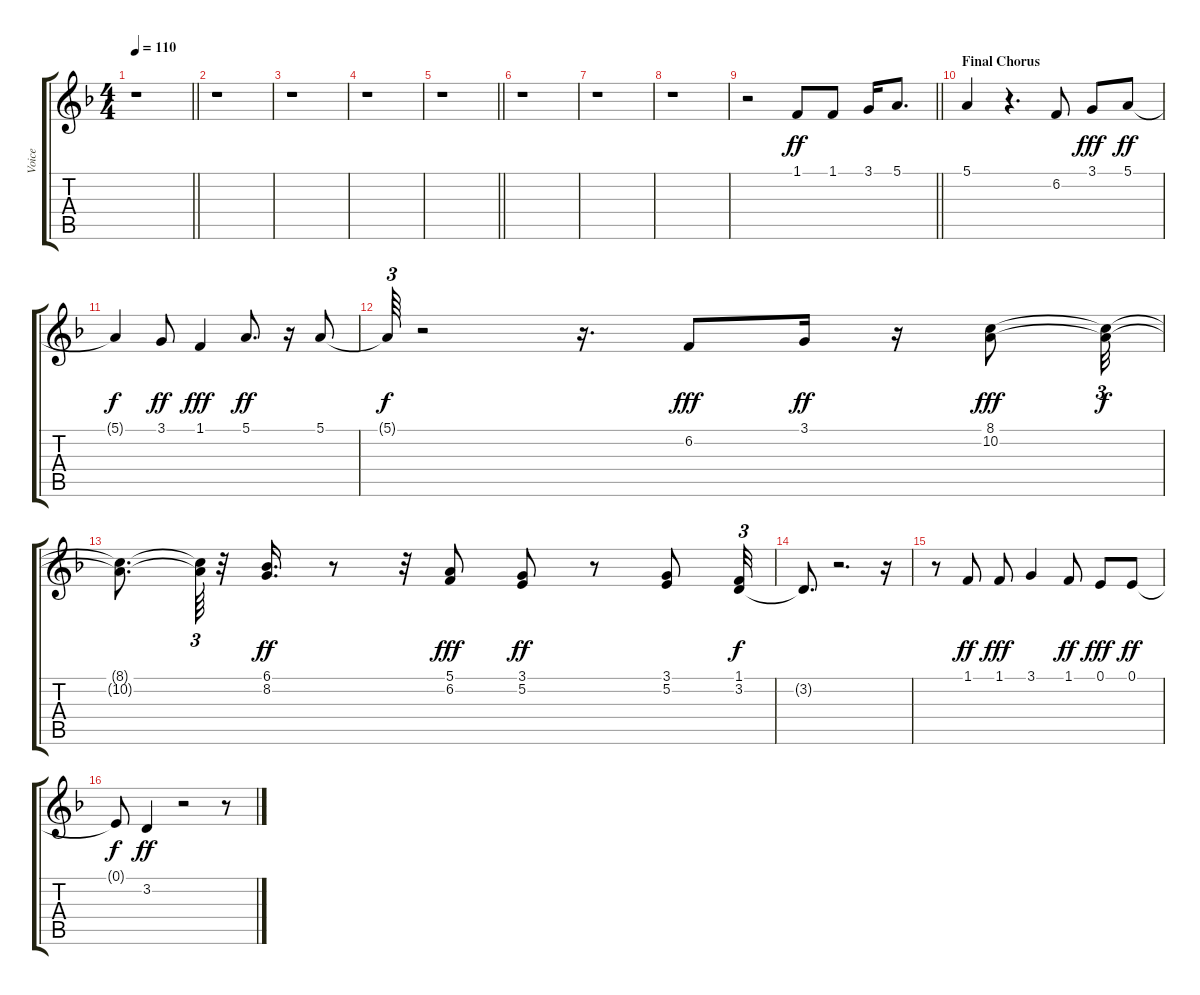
\track ("Voice" "Voice") {instrument viola}
\staff {score tabs}
\tuning (E4 B3 G3 D3 A2 E2) {hide}
\ts (4 4)
\tempo 110
\clef g2
\barLineRight lightlight
\ks dminor
r.1{dy ff} |
r.1 |
r.1 |
r.1 |
\barLineRight lightlight
r.1 |
r.1 |
r.1 |
r.1 |
\barLineRight lightlight
r.2 1.1.8 1.1.8 3.1.16 5.1.8{d} |
\section ("" "Final Chorus")
5.1.4 r.4{d} 6.2.8 3.1.8{dy fff} 5.1.8{dy ff} |
5.1{t}.4{dy f} 3.1.8{dy ff} 1.1.4{dy fff} 5.1.8{d dy ff} r.16 5.1.8 |
5.1{t}.64{tu (3 2) dy f} r.2 r.16{d} 6.2.8{dy fff} 3.1.16{dy ff} r.16 (8.1 10.2).8{dy fff} (8.1{t} 10.2{t}).32{tu (3 2) dy f} |
(8.1{t} 10.2{t}).8{d} (8.1{t} 10.2{t}).64{tu (3 2)} r.32 (6.1 8.2).16{d dy ff} r.8 r.32 (5.1 6.2).8{dy fff} (3.1 5.2).8{dy ff} r.8 (3.1 5.2).8 (1.1 3.2).32{tu (3 2) dy f} |
3.2{t}.8{d} r.2{d} r.16 |
r.8 1.1.8{dy ff} 1.1.8{dy fff} 3.1.4 1.1.8{dy ff} 0.1.8{dy fff} 0.1.8{dy ff} |
0.1{t}.8{dy f} 3.2.4{dy ff} r.2 r.8
